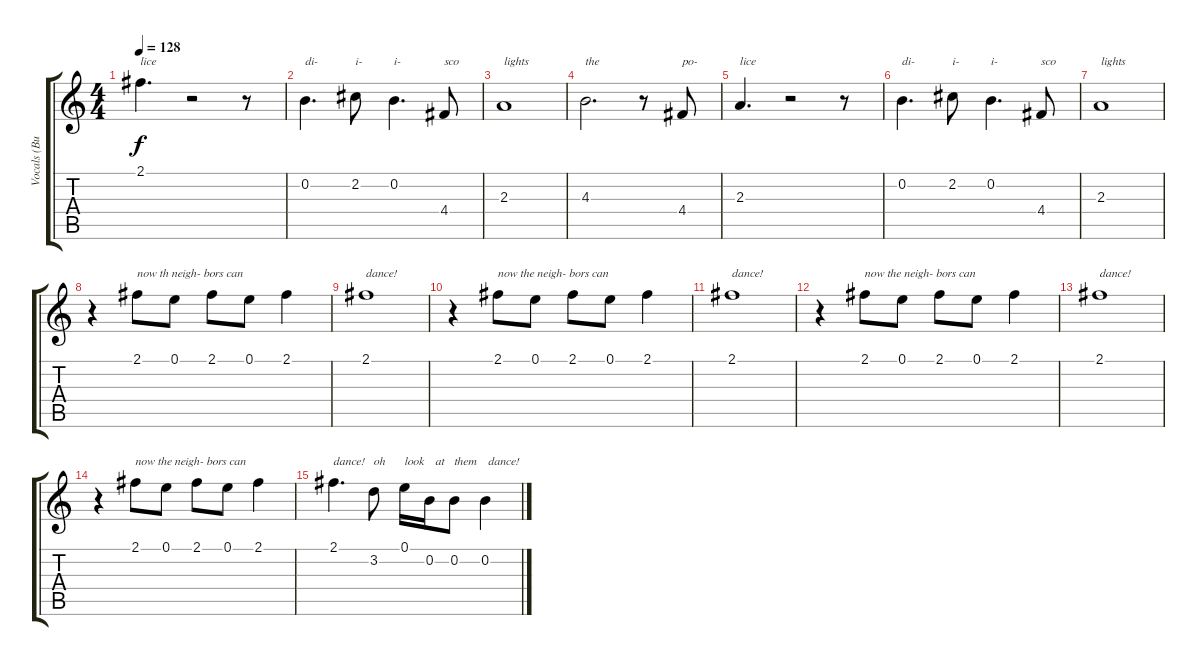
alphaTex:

\track ("Vocals (Butler)" "Vocals (Bu") {instrument electricguitarjazz}
\staff {score tabs}
\tuning (E4 B3 G3 D3 A2 E2) {hide}
\ts (4 4)
\tempo 128
\clef g2
\ks c
2.1.4{d txt "lice" dy f} r.2 r.8 |
0.2.4{d txt "di-"} 2.2.8{txt "i-"} 0.2.4{d txt "i-"} 4.4.8{txt "sco"} |
2.3.1{txt "lights"} |
4.3.2{d txt "the"} r.8 4.4.8{txt "po-"} |
2.3.4{d txt "lice"} r.2 r.8 |
0.2.4{d txt "di-"} 2.2.8{txt "i-"} 0.2.4{d txt "i-"} 4.4.8{txt "sco"} |
2.3.1{txt "lights"} |
r.4 2.1.8{txt "now th neigh- bors can"} 0.1.8 2.1.8 0.1.8 2.1.4 |
2.1.1{txt "dance!"} |
r.4 2.1.8{txt "now the neigh- bors can"} 0.1.8 2.1.8 0.1.8 2.1.4 |
2.1.1{txt "dance!"} |
r.4 2.1.8{txt "now the neigh- bors can"} 0.1.8 2.1.8 0.1.8 2.1.4 |
2.1.1{txt "dance!"} |
r.4 2.1.8{txt "now the neigh- bors can"} 0.1.8 2.1.8 0.1.8 2.1.4 |
2.1.4{d txt "dance!"} 3.2.8{txt "oh"} 0.1.16{txt "look"} 0.2.16{txt "  at"} 0.2.8{txt "them"} 0.2.4{txt " dance!"}
